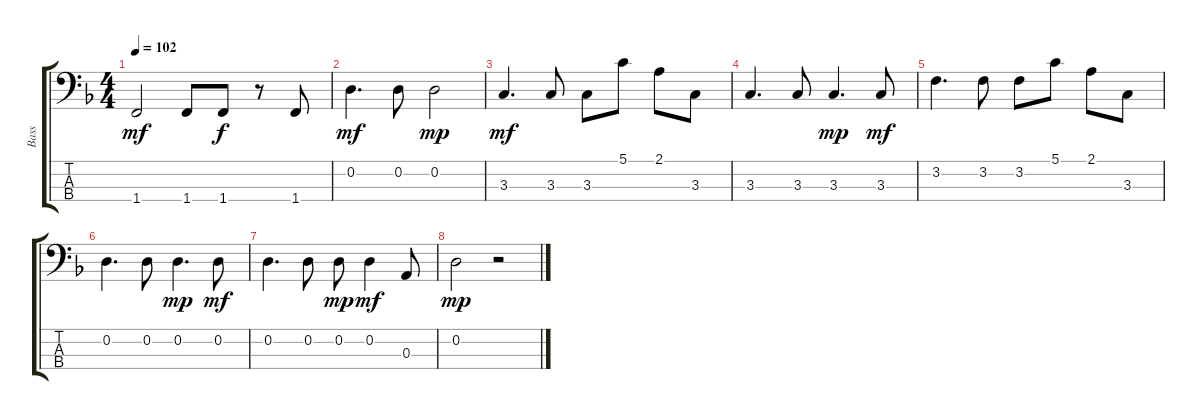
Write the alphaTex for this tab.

\track ("Bass    " "Bass    ") {instrument electricbasspick}
\staff {score tabs}
\tuning (G2 D2 A1 E1) {hide}
\ts (4 4)
\tempo 102
\clef f4
\ks f
1.4.2{dy mf} 1.4.8 1.4.8{dy f} r.8 1.4.8 |
0.2.4{d dy mf} 0.2.8 0.2.2{dy mp} |
3.3.4{d dy mf} 3.3.8 3.3.8 5.1.8 2.1.8 3.3.8 |
3.3.4{d} 3.3.8 3.3.4{d dy mp} 3.3.8{dy mf} |
3.2.4{d} 3.2.8 3.2.8 5.1.8 2.1.8 3.3.8 |
0.2.4{d} 0.2.8 0.2.4{d dy mp} 0.2.8{dy mf} |
0.2.4{d} 0.2.8 0.2.8{dy mp} 0.2.4{dy mf} 0.3.8 |
0.2.2{dy mp} r.2
